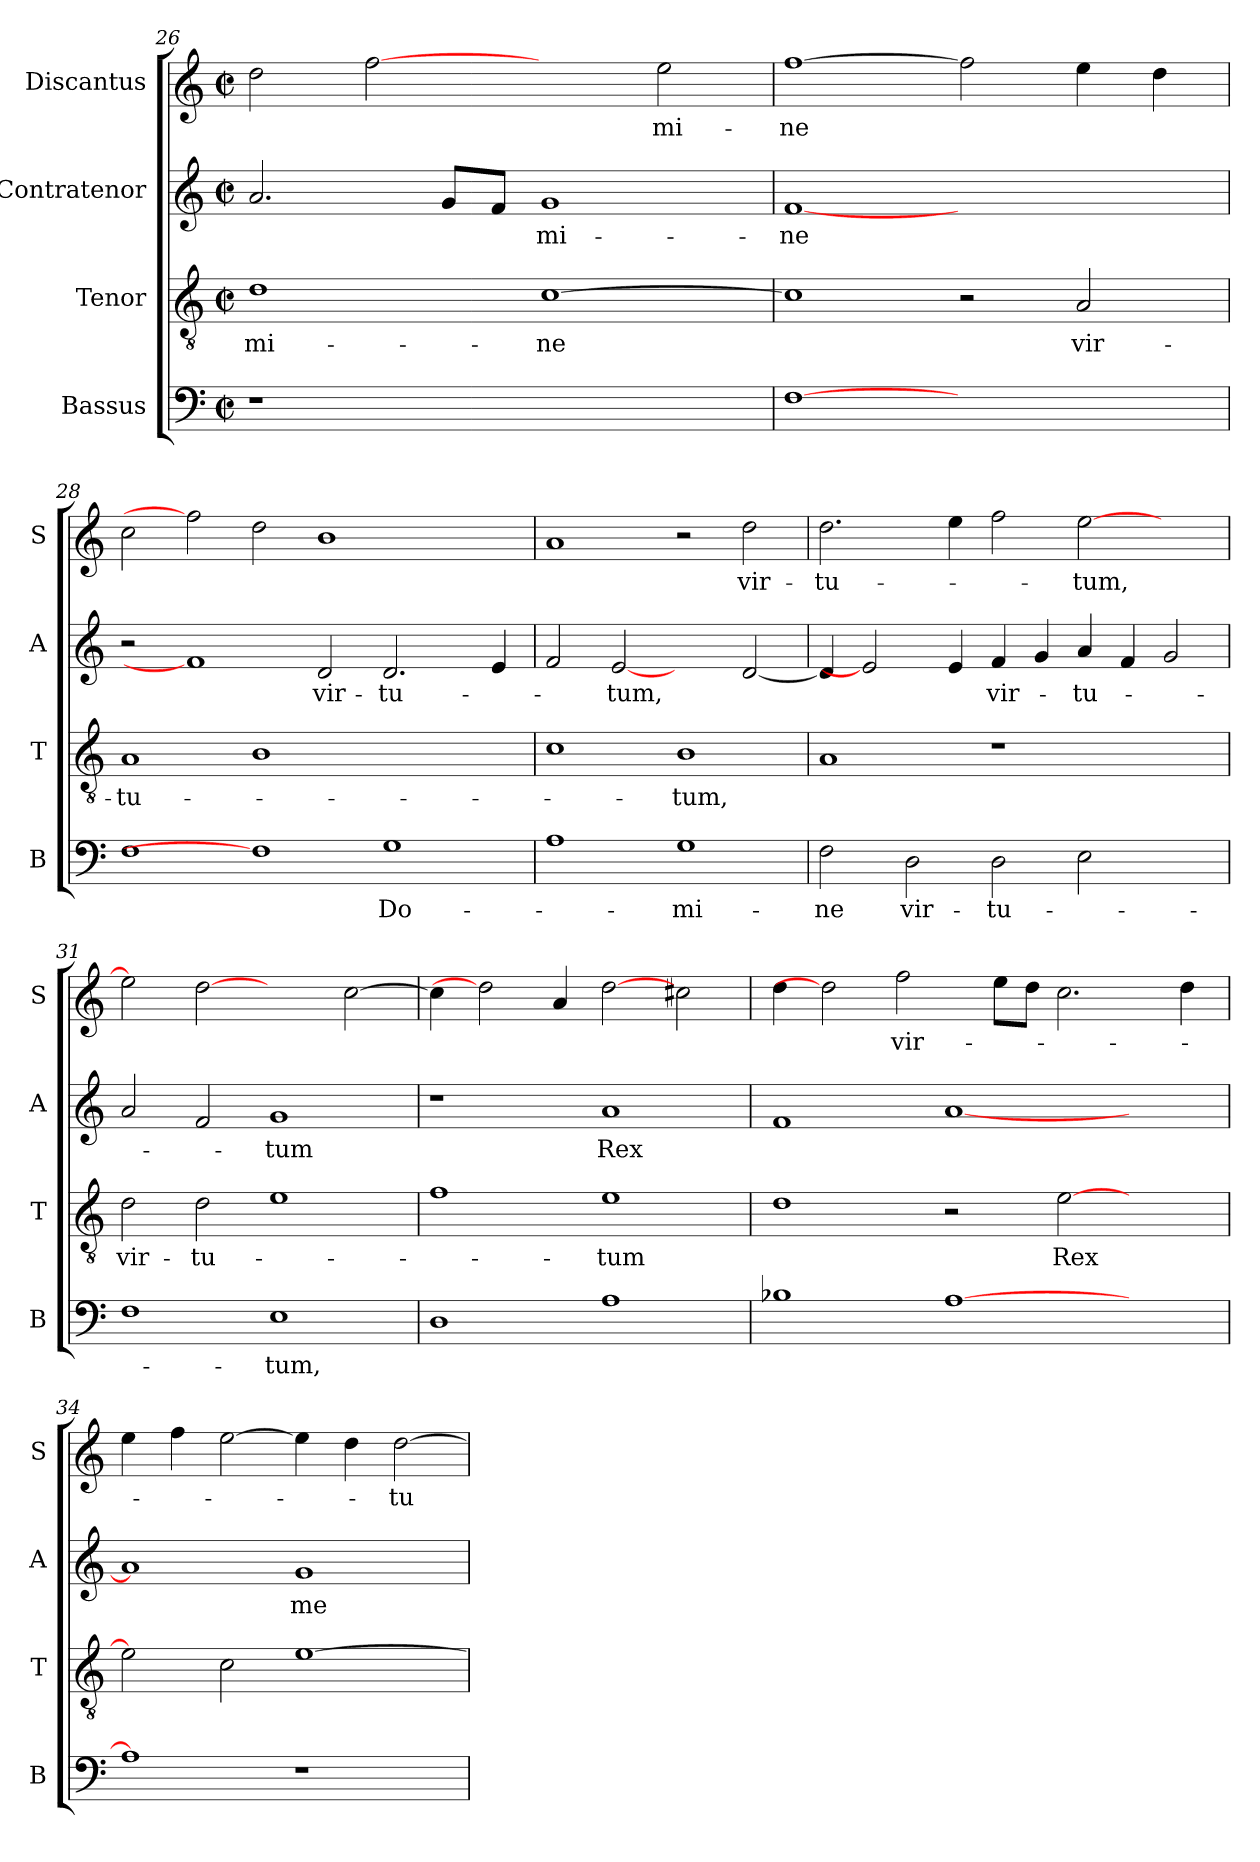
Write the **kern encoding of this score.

**kern	**text	**kern	**text	**kern	**text	**kern	**text
*part4	*part4	*part3	*part3	*part2	*part2	*part1	*part1
*staff4	*staff4	*staff3	*staff3	*staff2	*staff2	*staff1	*staff1
*I"Bassus	*	*I"Tenor	*	*I"Contratenor	*	*I"Discantus	*
*I'B	*	*I'T	*	*I'A	*	*I'S	*
!!LO:PB:g=z
*clefF4	*	*clefGv2	*	*clefG2	*	*clefG2	*
*k[]	*	*k[]	*	*k[]	*	*k[]	*
*C:	*	*C:	*	*C:	*	*C:	*
*M2/2	*	*M2/2	*	*M2/2	*	*M2/2	*
*met(c|)	*	*met(c|)	*	*met(c|)	*	*met(c|)	*
=26	=26	=26	=26	=26	=26	=26	=26
!	!	!	!LO:LY:b	!	!	!	!
1r	.	1d	-mi-	2.a/	.	2dd\	.
.	.	.	.	.	.	[2ff	.
.	.	.	.	8g/L	.	.	.
.	.	.	.	8f/J	.	.	.
!	!	!	!LO:LY:b	!	!LO:LY:b	!	!
1ryy	.	[1c	-ne	1g	-mi-	2ryy	.
!	!	!	!	!	!	!	!LO:LY:b
.	.	.	.	.	.	2ee\	-mi-
=27	=27	=27	=27	=27	=27	=27	=27
!	!	!	!	!	!LO:LY:b	!	!LO:LY:b
[1F	.	1c]	.	[1f	-ne	[1ff	-ne
1ryy	.	2r	.	1ryy	.	2ff]	.
!	!	!	!LO:LY:b	!	!	!	!
.	.	2A/	vir-	.	.	4ee\	.
.	.	.	.	.	.	4dd\	.
=28	=28	=28	=28	=28	=28	=28	=28
!	!	!	!LO:LY:b	!	!	!	!
1F	.	1A	-tu-	2r	.	2cc\	.
.	.	.	.	1f]	.	2ff]	.
1F]	.	1B	.	.	.	2dd\	.
!	!	!	!	!	!LO:LY:b	!	!
.	.	.	.	2d/	vir-	1b	.
!	!LO:LY:b	!	!	!	!LO:LY:b	!	!
1G	Do-	1ryy	.	2.d/	-tu-	.	.
.	.	.	.	.	.	2ryy	.
.	.	.	.	4e/	.	.	.
=29	=29	=29	=29	=29	=29	=29	=29
1A	.	1c	.	2f/	.	1a	.
!	!	!	!	!	!LO:LY:b	!	!
.	.	.	.	[2e	-tum,	.	.
!	!LO:LY:b	!	!LO:LY:b	!	!	!	!
1G	-mi-	1B	-tum,	2ryy	.	2r	.
!	!	!	!	!	!	!	!LO:LY:b
.	.	.	.	[2d/	.	2dd\	vir-
=30	=30	=30	=30	=30	=30	=30	=30
!	!LO:LY:b	!	!	!	!	!	!LO:LY:b
2F\	-ne	1A	.	4d/]	.	2.dd\	-tu-
.	.	.	.	2e]	.	.	.
!	!LO:LY:b	!	!	!	!	!	!
2D\	vir-	.	.	.	.	.	.
.	.	.	.	4e/	.	4ee\	.
!	!LO:LY:b	!	!	!	!LO:LY:b	!	!
2D\	-tu-	1r	.	4f/	vir-	2ff\	.
.	.	.	.	4g/	.	.	.
!	!	!	!	!	!LO:LY:b	!	!LO:LY:b
2E\	.	.	.	4a/	-tu-	[2ee\	-tum,
.	.	.	.	4f/	.	.	.
2ryy	.	2ryy	.	2g/	.	2ryy	.
=31	=31	=31	=31	=31	=31	=31	=31
!	!	!	!LO:LY:b	!	!	!	!
1F	.	2d\	vir-	2a/	.	2ee\]	.
!	!	!	!LO:LY:b	!	!	!	!
.	.	2d\	-tu-	2f/	.	[2dd	.
!	!LO:LY:b	!	!	!	!LO:LY:b	!	!
1E	-tum,	1e	.	1g	-tum	2ryy	.
.	.	.	.	.	.	[2cc\	.
!!LO:LB:g=z
=32	=32	=32	=32	=32	=32	=32	=32
1D	.	1f	.	1r	.	4cc\]	.
.	.	.	.	.	.	2dd]	.
.	.	.	.	.	.	4a/	.
!	!	!	!LO:LY:b	!	!LO:LY:b	!	!
1A	.	1e	-tum	1a	Rex	[2dd	.
.	.	.	.	.	.	2cc#X\	.
=33	=33	=33	=33	=33	=33	=33	=33
1B-X	.	1d	.	1f	.	4dd\	.
.	.	.	.	.	.	2dd]	.
!	!	!	!	!	!	!	!LO:LY:b
.	.	.	.	.	.	2ff\	vir-
[1A	.	2r	.	[1a	.	.	.
.	.	.	.	.	.	8ee\L	.
.	.	.	.	.	.	8dd\J	.
!	!	!	!LO:LY:b	!	!	!	!
.	.	[2e\	Rex	.	.	2.cc\	.
2ryy	.	2ryy	.	2ryy	.	.	.
.	.	.	.	.	.	4dd\	.
=34	=34	=34	=34	=34	=34	=34	=34
1A]	.	2e\]	.	1a]	.	4ee\	.
.	.	.	.	.	.	4ff\	.
.	.	2c\	.	.	.	[2ee\	.
!	!	!	!	!	!LO:LY:b	!	!
1r	.	[1e	.	1g	me-	4ee\]	.
.	.	.	.	.	.	4dd\	.
!	!	!	!	!	!	!	!LO:LY:b
.	.	.	.	.	.	[2dd\	-tu-
=	=	=	=	=	=	=	=
*-	*-	*-	*-	*-	*-	*-	*-
